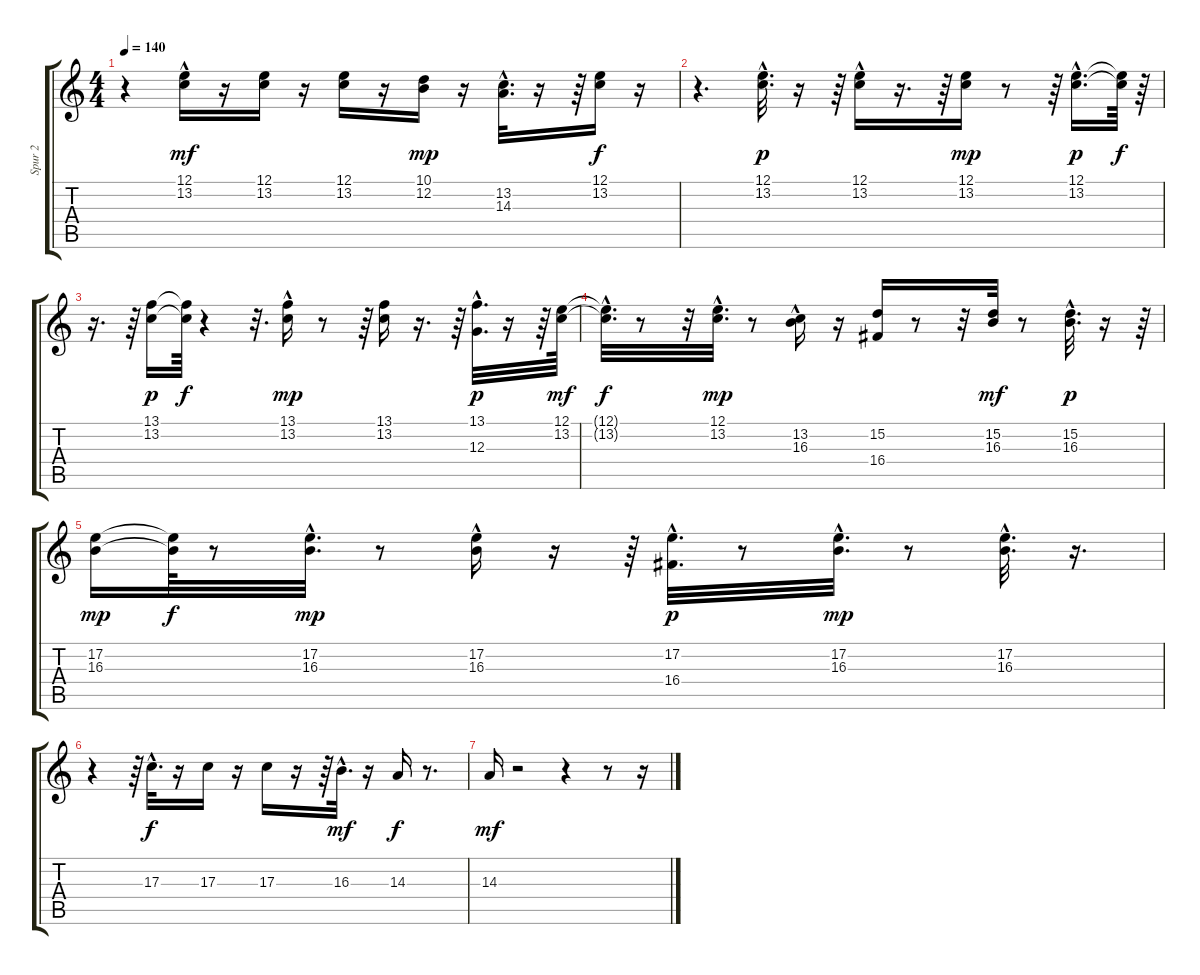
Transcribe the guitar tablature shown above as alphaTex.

\track ("Spur 2" "Spur 2") {instrument pizzicatostrings}
\staff {score tabs}
\tuning (E4 B3 G3 D3 A2 E2) {hide}
\ts (4 4)
\tempo 140
\clef g2
\ks c
r.4{dy mf} (12.1{hac} 13.2).16 r.16 (12.1 13.2).16 r.16 (12.1 13.2).16 r.16 (10.1 12.2).16{dy mp} r.16 (13.2{hac} 14.3{hac}).32{d} r.16 r.64 (12.1 13.2).16{dy f} r.16 |
r.4{d} (12.1{hac} 13.2{hac}).32{d dy p} r.16 r.64 (12.1 13.2{hac}).16 r.16{d} r.64 (12.1 13.2).16{dy mp} r.8 r.64 (12.1{hac} 13.2{hac}).16{d dy p} (12.1{t} 13.2{t}).64{dy f} r.64 |
r.16{d} r.64 (13.1 13.2).16{dy p} (13.1{t} 13.2{t}).64{dy f} r.4 r.32{d} (13.1 13.2{hac}).16{dy mp} r.8 r.64 (13.1 13.2).16 r.16{d} r.64 (13.1{hac} 12.3{hac}).32{d dy p} r.16 r.64 (12.1 13.2).64{dy mf} |
(12.1{hac t} 13.2{hac t}).32{d dy f} r.8 r.32 (12.1{hac} 13.2{hac}).32{d dy mp} r.8 (13.2 16.3{hac}).16 r.16 (15.2 16.4).16 r.8 r.32 (15.2 16.3).32{dy mf} r.8 (15.2{hac} 16.3).32{d dy p} r.16 r.64 |
(17.2 16.3).16{dy mp} (17.2{t} 16.3{t}).64{dy f} r.8 (17.2{hac} 16.3{hac}).32{d dy mp} r.8 (17.2 16.3{hac}).16 r.16 r.64 (17.2{hac} 16.4).32{d dy p} r.8 (17.2{hac} 16.3{hac}).32{d dy mp} r.8 (17.2{hac} 16.3{hac}).32{d} r.16{d} |
r.4 r.64 17.3{hac}.32{d dy f} r.16 17.3.16 r.16 17.3.16 r.16 r.64 16.3{hac}.32{d dy mf} r.16 14.3.16{dy f} r.8{d} |
14.3.16{dy mf} r.2 r.4 r.8 r.16
